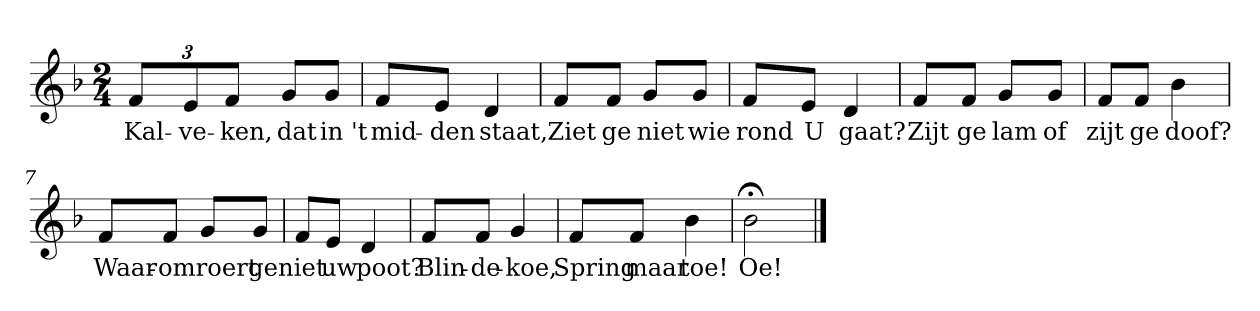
**kern	**text
*part1	*part1
*staff1	*staff1
*clefG2	*
*k[b-]	*
*F:	*
*M2/4	*
*MM120	*
=1	=1
12f/L	Kal-
12e/	-ve-
12f/J	-ken,
8g/L	dat
8g/J	in 't
=2	=2
8f/L	mid-
8e/J	-den
4d	staat,
=3	=3
8f/L	Ziet
8f/J	ge
8g/L	niet
8g/J	wie
=4	=4
8f/L	rond
8e/J	U
4d	gaat?
=5	=5
8f/L	Zijt
8f/J	ge
8g/L	lam
8g/J	of
=6	=6
8f/L	zijt
8f/J	ge
4b-	doof?
=7	=7
8f/L	Waar-
8f/J	-om
8g/L	roert
8g/J	ge
=8	=8
8f/L	niet
8e/J	uw
4d	poot?
=9	=9
8f/L	Blin-
8f/J	-de-
4g	-koe,
=10	=10
8f/L	Spring
8f/J	maar
4b-	toe!
=11	=11
2b-;<	Oe!
==	==
*-	*-
